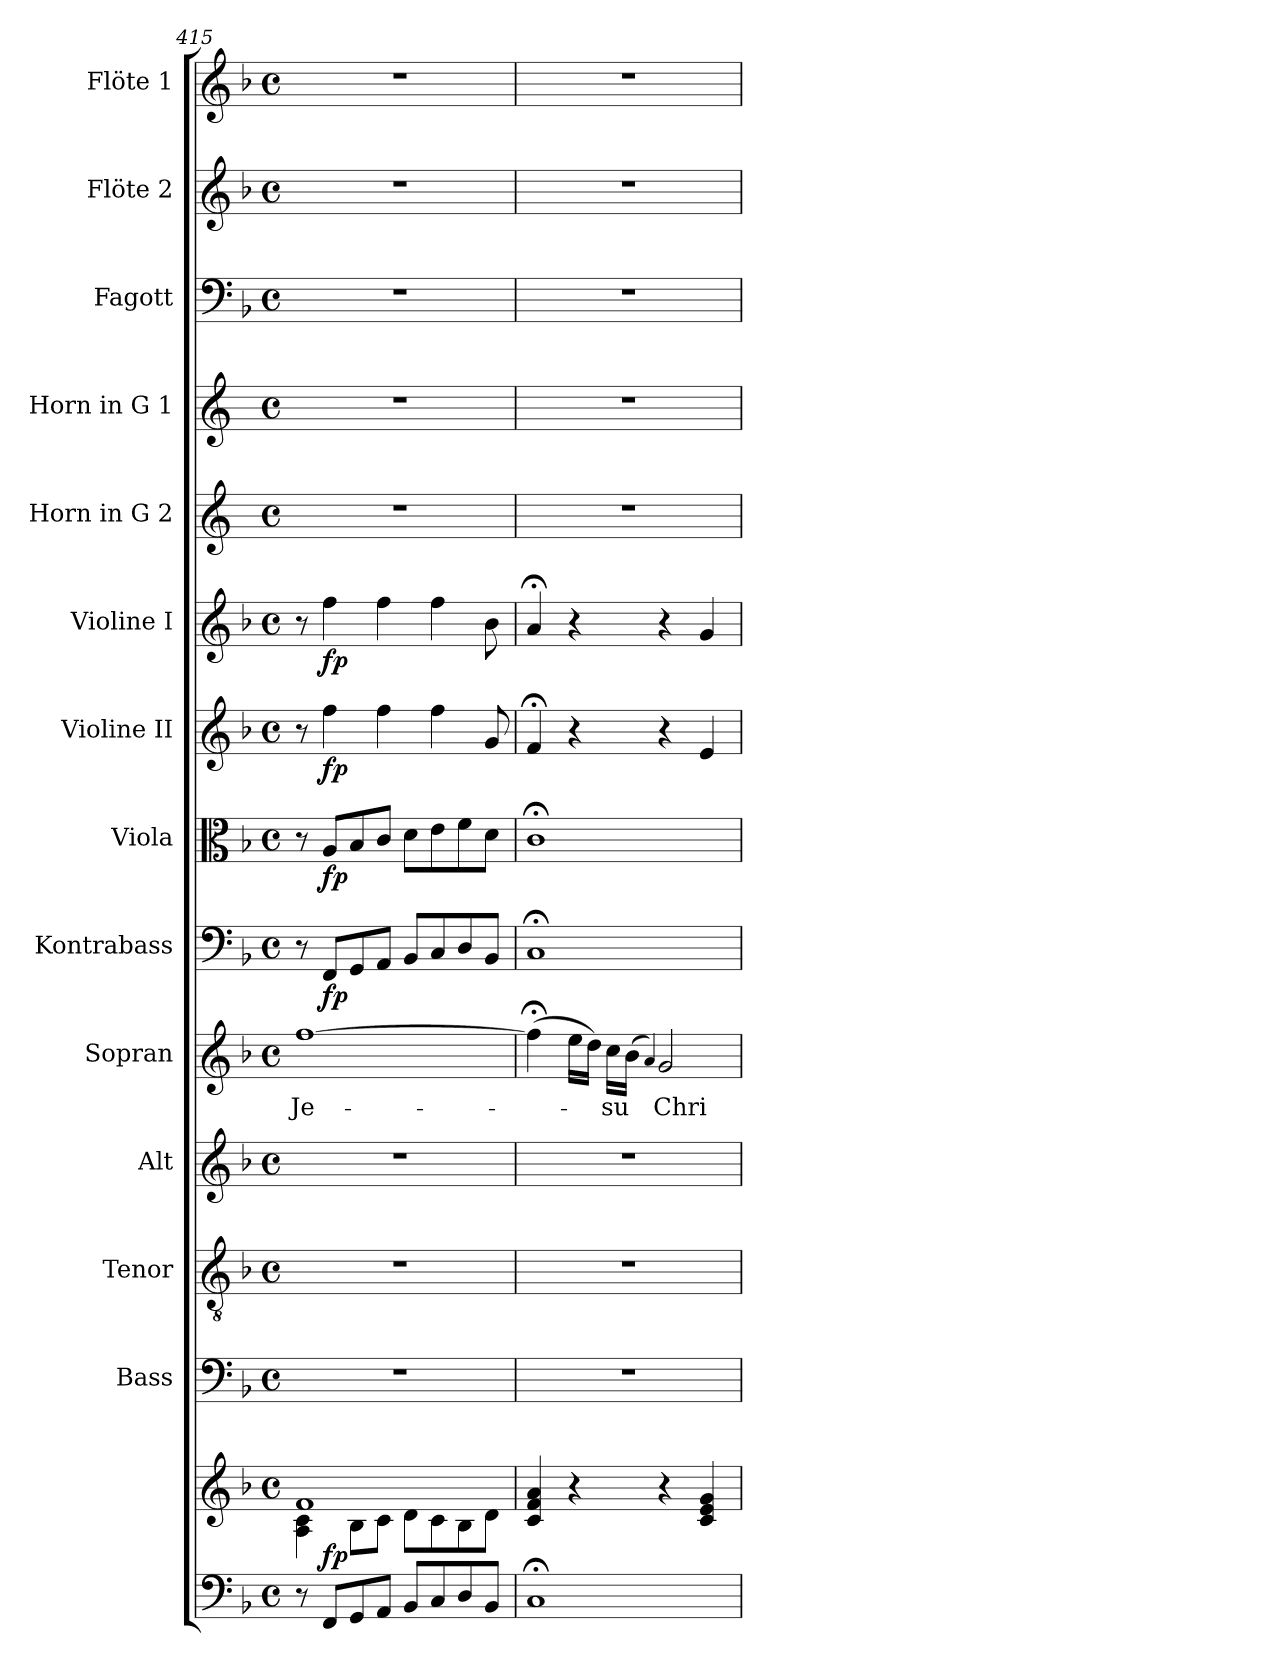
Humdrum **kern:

**kern	**kern	**dynam	**kern	**kern	**kern	**kern	**text	**kern	**dynam	**kern	**dynam	**kern	**dynam	**kern	**dynam	**kern	**kern	**kern	**kern	**kern
*part14	*part14	*part14	*part13	*part12	*part11	*part10	*part10	*part9	*part9	*part8	*part8	*part7	*part7	*part6	*part6	*part5	*part4	*part3	*part2	*part1
*staff15	*staff14	*staff14/15	*staff13	*staff12	*staff11	*staff10	*staff10	*staff9	*staff9	*staff8	*staff8	*staff7	*staff7	*staff6	*staff6	*staff5	*staff4	*staff3	*staff2	*staff1
*	*	*	*I"Bass	*I"Tenor	*I"Alt	*I"Sopran	*	*I"Kontrabass	*	*I"Viola	*	*I"Violine II	*	*I"Violine I	*	*I"Horn in G 2	*I"Horn in G 1	*I"Fagott	*I"Flöte 2	*I"Flöte 1
*	*	*	*I'B.	*I'T.	*I'A.	*I'S.	*	*I'Kb.	*	*I'Vla.	*	*I'Vl. II	*	*I'Vl. I	*	*	*	*I'Fg.	*I'Fl. 2	*I'Fl. 1
*clefF4	*clefG2	*	*clefF4	*clefGv2	*clefG2	*clefG2	*	*clefF4	*	*clefC3	*	*clefG2	*	*clefG2	*	*clefG2	*clefG2	*clefF4	*clefG2	*clefG2
*	*	*	*	*	*	*	*	*ITrd7c12	*	*	*	*	*	*	*	*ITrd4c7	*ITrd4c7	*	*	*
*k[b-]	*k[b-]	*	*k[b-]	*k[b-]	*k[b-]	*k[b-]	*	*k[b-]	*	*k[b-]	*	*k[b-]	*	*k[b-]	*	*k[b-]	*k[b-]	*k[b-]	*k[b-]	*k[b-]
*F:	*F:	*	*F:	*F:	*F:	*F:	*	*F:	*	*F:	*	*F:	*	*F:	*	*F:	*F:	*F:	*F:	*F:
*M4/4	*M4/4	*	*M4/4	*M4/4	*M4/4	*M4/4	*	*M4/4	*	*M4/4	*	*M4/4	*	*M4/4	*	*M4/4	*M4/4	*M4/4	*M4/4	*M4/4
*met(c)	*met(c)	*	*met(c)	*met(c)	*met(c)	*met(c)	*	*met(c)	*	*met(c)	*	*met(c)	*	*met(c)	*	*met(c)	*met(c)	*met(c)	*met(c)	*met(c)
=415	=415	=415	=415	=415	=415	=415	=415	=415	=415	=415	=415	=415	=415	=415	=415	=415	=415	=415	=415	=415
*	*^	*	*	*	*	*	*	*	*	*	*	*	*	*	*	*	*	*	*	*
!	!	!	!	!	!	!	!	!LO:LY:b	!	!	!	!	!	!	!	!	!	!	!	!	!
8r	1f	4A\ 4c\	.	1r	1r	1r	[1ff	Je-	8r	.	8r	.	8r	.	8r	.	1r	1r	1r	1r	1r
!	!	!	!LO:DY:a=2	!	!	!	!	!	!	!LO:DY:b	!	!LO:DY:b	!	!LO:DY:b	!	!LO:DY:b	!	!	!	!	!
8FF/L	.	.	fp	.	.	.	.	.	8FFF/L	fp	8A/L	fp	4ff\	fp	4ff\	fp	.	.	.	.	.
8GG/	.	8B-\L	.	.	.	.	.	.	8GGG/	.	8B-/	.	.	.	.	.	.	.	.	.	.
8AA/J	.	8c\J	.	.	.	.	.	.	8AAA/J	.	8c/J	.	4ff\	.	4ff\	.	.	.	.	.	.
8BB-/L	.	8d\L	.	.	.	.	.	.	8BBB-/L	.	8d\L	.	.	.	.	.	.	.	.	.	.
8C/	.	8c\	.	.	.	.	.	.	8CC/	.	8e\	.	4ff\	.	4ff\	.	.	.	.	.	.
8D/	.	8B-\	.	.	.	.	.	.	8DD/	.	8f\	.	.	.	.	.	.	.	.	.	.
8BB-/J	.	8d\J	.	.	.	.	.	.	8BBB-/J	.	8d\J	.	8g/	.	8b-\	.	.	.	.	.	.
*	*v	*v	*	*	*	*	*	*	*	*	*	*	*	*	*	*	*	*	*	*	*
=416	=416	=416	=416	=416	=416	=416	=416	=416	=416	=416	=416	=416	=416	=416	=416	=416	=416	=416	=416	=416
1C;<	4c/ 4f/ 4a/	.	1r	1r	1r	(>4ff;<\]	.	1CC;<	.	1c;<	.	4f;</	.	4a;</	.	1r	1r	1r	1r	1r
.	4r	.	.	.	.	16ee\LL	.	.	.	.	.	4r	.	4r	.	.	.	.	.	.
.	.	.	.	.	.	16dd\JJ)	.	.	.	.	.	.	.	.	.	.	.	.	.	.
!	!	!	!	!	!	!	!LO:LY:b	!	!	!	!	!	!	!	!	!	!	!	!	!
.	.	.	.	.	.	16cc\LL	-su	.	.	.	.	.	.	.	.	.	.	.	.	.
.	.	.	.	.	.	(>16b-\JJ	.	.	.	.	.	.	.	.	.	.	.	.	.	.
.	.	.	.	.	.	4qqa/)	.	.	.	.	.	.	.	.	.	.	.	.	.	.
!	!	!	!	!	!	!	!LO:LY:b	!	!	!	!	!	!	!	!	!	!	!	!	!
.	4r	.	.	.	.	2g/	Chri-	.	.	.	.	4r	.	4r	.	.	.	.	.	.
.	4c/ 4e/ 4g/	.	.	.	.	.	.	.	.	.	.	4e/	.	4g/	.	.	.	.	.	.
=	=	=	=	=	=	=	=	=	=	=	=	=	=	=	=	=	=	=	=	=
*-	*-	*-	*-	*-	*-	*-	*-	*-	*-	*-	*-	*-	*-	*-	*-	*-	*-	*-	*-	*-
